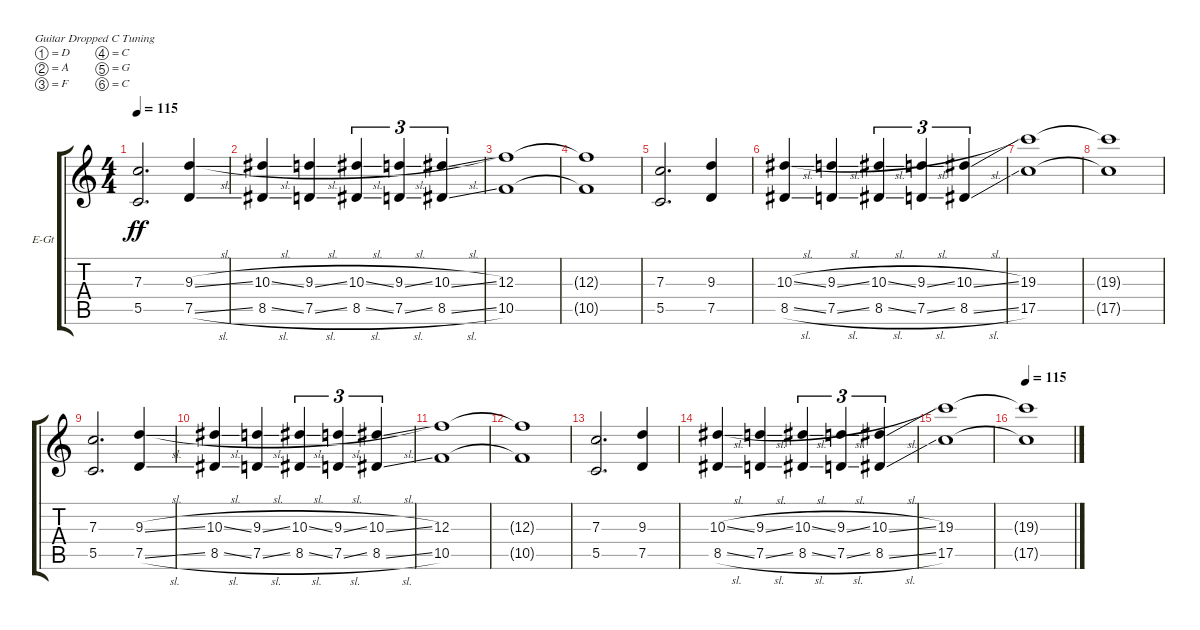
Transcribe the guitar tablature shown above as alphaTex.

\bracketExtendMode groupsimilarinstruments
\firstSystemTrackNameOrientation horizontal
\otherSystemsTrackNameOrientation horizontal
\track ("Kaleb - Rhythm" "E-Gt") {instrument distortionguitar}
\staff {score tabs}
\tuning (D4 A3 F3 C3 G2 C2)
\ts (4 4)
\tempo 115
\clef g2
\ks c
(5.5 7.3).2{d dy ff} (7.5{sl} 9.3{sl}).4 |
(8.5{sl} 10.3{sl}).4 (7.5{sl} 9.3{sl}).4 (8.5{sl} 10.3{sl}).4{tu (3 2)} (9.3{sl} 7.5{sl}).4{tu (3 2)} (10.3{sl} 8.5{sl}).4{tu (3 2)} |
(12.3 10.5).1 |
(10.5{t} 12.3{t}).1 |
(5.5 7.3).2{d} (7.5 9.3).4 |
(8.5{sl} 10.3{sl}).4 (7.5{sl} 9.3{sl}).4 (8.5{sl} 10.3{sl}).4{tu (3 2)} (9.3{sl} 7.5{sl}).4{tu (3 2)} (10.3{sl} 8.5{sl}).4{tu (3 2)} |
(19.3 17.5).1 |
(17.5{t} 19.3{t}).1 |
(5.5 7.3).2{d} (7.5{sl} 9.3{sl}).4 |
(8.5{sl} 10.3{sl}).4 (7.5{sl} 9.3{sl}).4 (8.5{sl} 10.3{sl}).4{tu (3 2)} (9.3{sl} 7.5{sl}).4{tu (3 2)} (10.3{sl} 8.5{sl}).4{tu (3 2)} |
(12.3 10.5).1 |
(10.5{t} 12.3{t}).1 |
(5.5 7.3).2{d} (7.5 9.3).4 |
(8.5{sl} 10.3{sl}).4 (7.5{sl} 9.3{sl}).4 (8.5{sl} 10.3{sl}).4{tu (3 2)} (9.3{sl} 7.5{sl}).4{tu (3 2)} (10.3{sl} 8.5{sl}).4{tu (3 2)} |
(19.3 17.5).1 |
\tempo (115 0.00625)
(17.5{t} 19.3{t}).1
